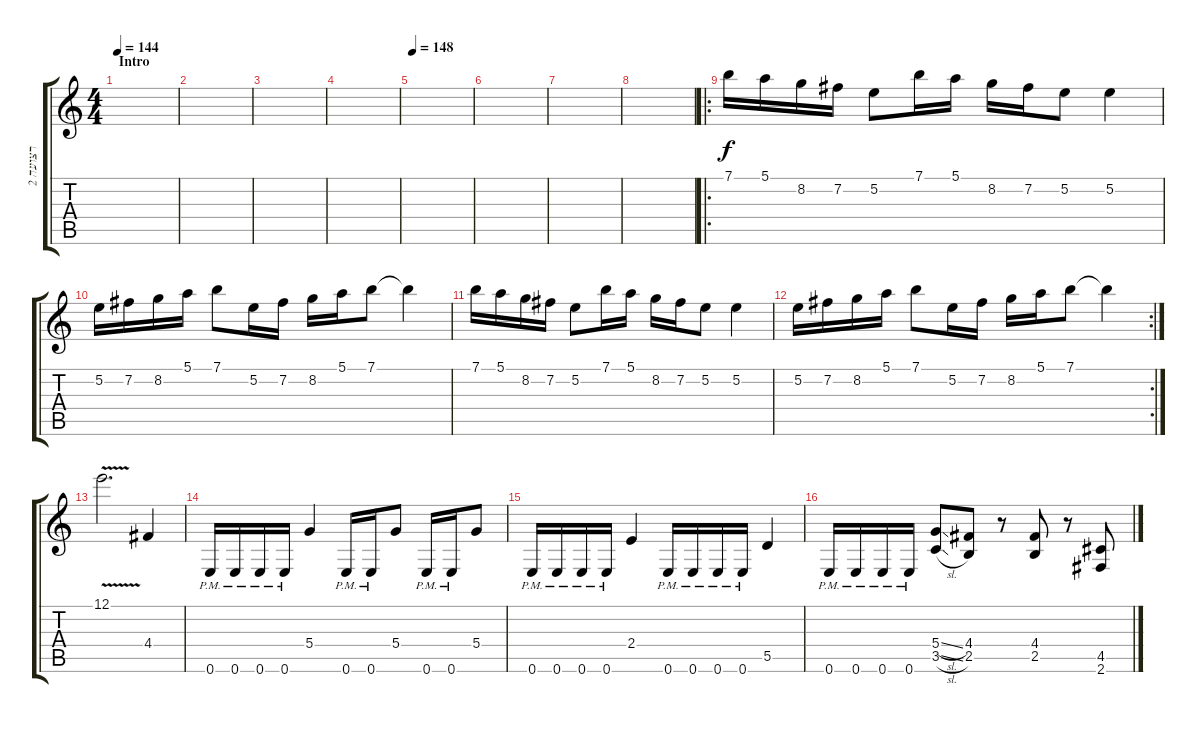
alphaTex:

\track ("רצועה 2" "רצועה 2") {instrument distortionguitar}
\staff {score tabs}
\tuning (E4 B3 G3 D3 A2 E2) {hide}
\ts (4 4)
\section ("" "Intro")
\tempo 144
\clef g2
\ks c
|
|
|
|
\tempo 148
|
|
|
|
\ro
7.1.16 5.1.16 8.2.16 7.2.16 5.2.8 7.1.16 5.1.16 8.2.16 7.2.16 5.2.8 5.2.4 |
5.2.16 7.2.16 8.2.16 5.1.16 7.1.8 5.2.16 7.2.16 8.2.16 5.1.16 7.1.8 7.1{t}.4 |
7.1.16 5.1.16 8.2.16 7.2.16 5.2.8 7.1.16 5.1.16 8.2.16 7.2.16 5.2.8 5.2.4 |
\rc 2
5.2.16 7.2.16 8.2.16 5.1.16 7.1.8 5.2.16 7.2.16 8.2.16 5.1.16 7.1.8 7.1{t}.4 |
12.1{v}.2{d} 4.4.4 |
0.6{pm}.16 0.6{pm}.16 0.6{pm}.16 0.6{pm}.16 5.4.4 0.6{pm}.16 0.6{pm}.16 5.4.8 0.6{pm}.16 0.6{pm}.16 5.4.8 |
0.6{pm}.16 0.6{pm}.16 0.6{pm}.16 0.6{pm}.16 2.4.4 0.6{pm}.16 0.6{pm}.16 0.6{pm}.16 0.6{pm}.16 5.5.4 |
0.6{pm}.16 0.6{pm}.16 0.6{pm}.16 0.6{pm}.16 (5.4{sl} 3.5{sl}).8 (4.4 2.5).8 r.8 (4.4 2.5).8 r.8 (4.5 2.6).8
